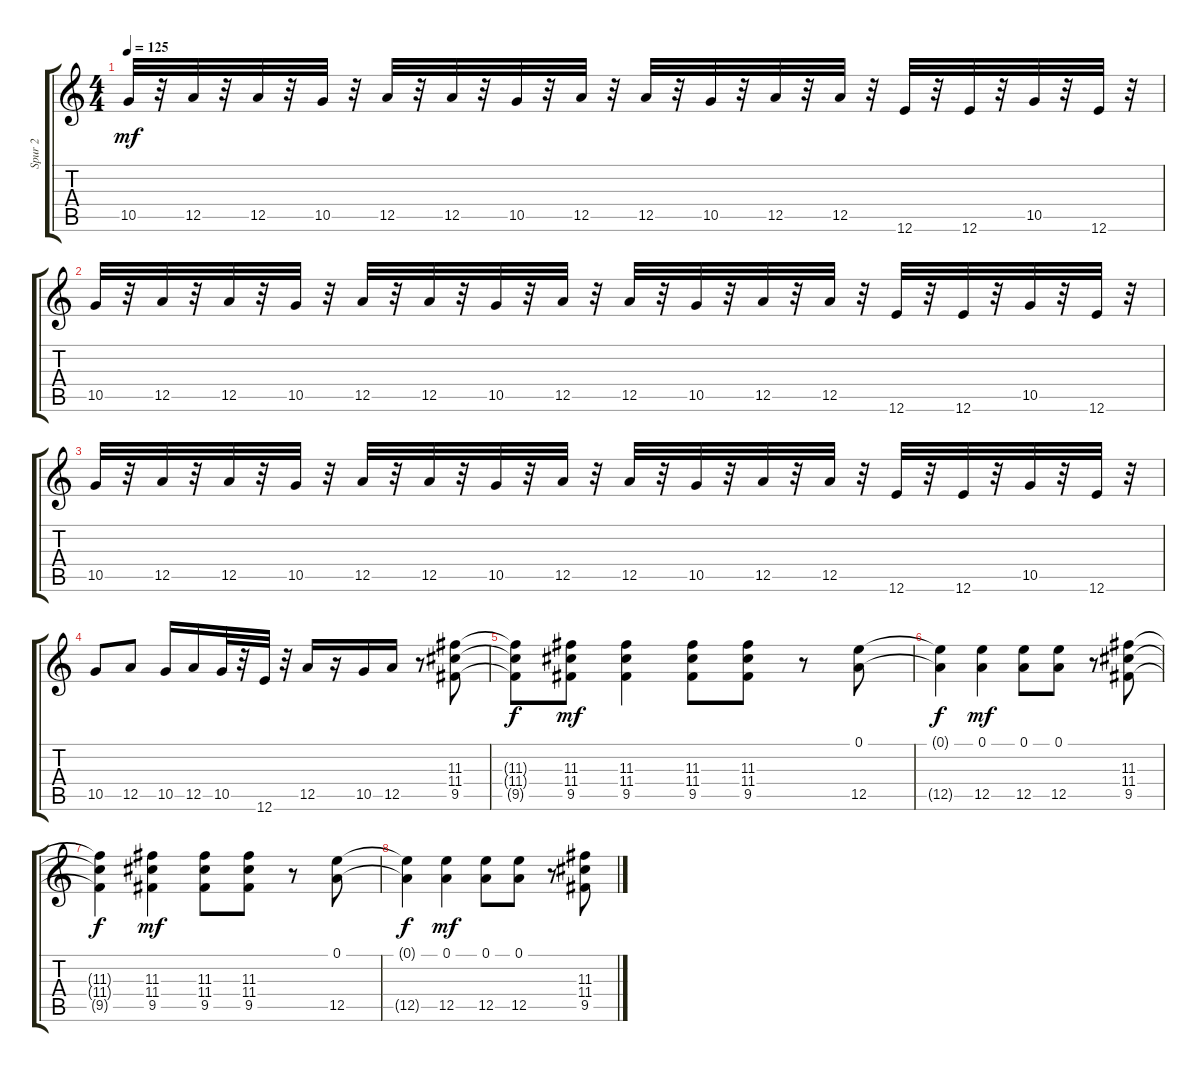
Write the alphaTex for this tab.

\track ("Spur 2" "Spur 2") {instrument overdrivenguitar}
\staff {score tabs}
\tuning (E4 B3 G3 D3 A2 E2) {hide}
\ts (4 4)
\tempo 125
\clef g2
\ks c
10.5.32{dy mf} r.32 12.5.32 r.32 12.5.32 r.32 10.5.32 r.32 12.5.32 r.32 12.5.32 r.32 10.5.32 r.32 12.5.32 r.32 12.5.32 r.32 10.5.32 r.32 12.5.32 r.32 12.5.32 r.32 12.6.32 r.32 12.6.32 r.32 10.5.32 r.32 12.6.32 r.32 |
10.5.32 r.32 12.5.32 r.32 12.5.32 r.32 10.5.32 r.32 12.5.32 r.32 12.5.32 r.32 10.5.32 r.32 12.5.32 r.32 12.5.32 r.32 10.5.32 r.32 12.5.32 r.32 12.5.32 r.32 12.6.32 r.32 12.6.32 r.32 10.5.32 r.32 12.6.32 r.32 |
10.5.32 r.32 12.5.32 r.32 12.5.32 r.32 10.5.32 r.32 12.5.32 r.32 12.5.32 r.32 10.5.32 r.32 12.5.32 r.32 12.5.32 r.32 10.5.32 r.32 12.5.32 r.32 12.5.32 r.32 12.6.32 r.32 12.6.32 r.32 10.5.32 r.32 12.6.32 r.32 |
10.5.8 12.5.8 10.5.16 12.5.16 10.5.32 r.32 12.6.32 r.32 12.5.16 r.16 10.5.16 12.5.16 r.8 (11.3 11.4 9.5).8 |
(11.3{t} 11.4{t} 9.5{t}).8{dy f} (11.3 11.4 9.5).8{dy mf} (11.3 11.4 9.5).4 (11.3 11.4 9.5).8 (11.3 11.4 9.5).8 r.8 (0.1 12.5).8 |
(0.1{t} 12.5{t}).4{dy f} (0.1 12.5).4{dy mf} (0.1 12.5).8 (0.1 12.5).8 r.8 (11.3 11.4 9.5).8 |
(11.3{t} 11.4{t} 9.5{t}).4{dy f} (11.3 11.4 9.5).4{dy mf} (11.3 11.4 9.5).8 (11.3 11.4 9.5).8 r.8 (0.1 12.5).8 |
(0.1{t} 12.5{t}).4{dy f} (0.1 12.5).4{dy mf} (0.1 12.5).8 (0.1 12.5).8 r.8 (11.3 11.4 9.5).8
